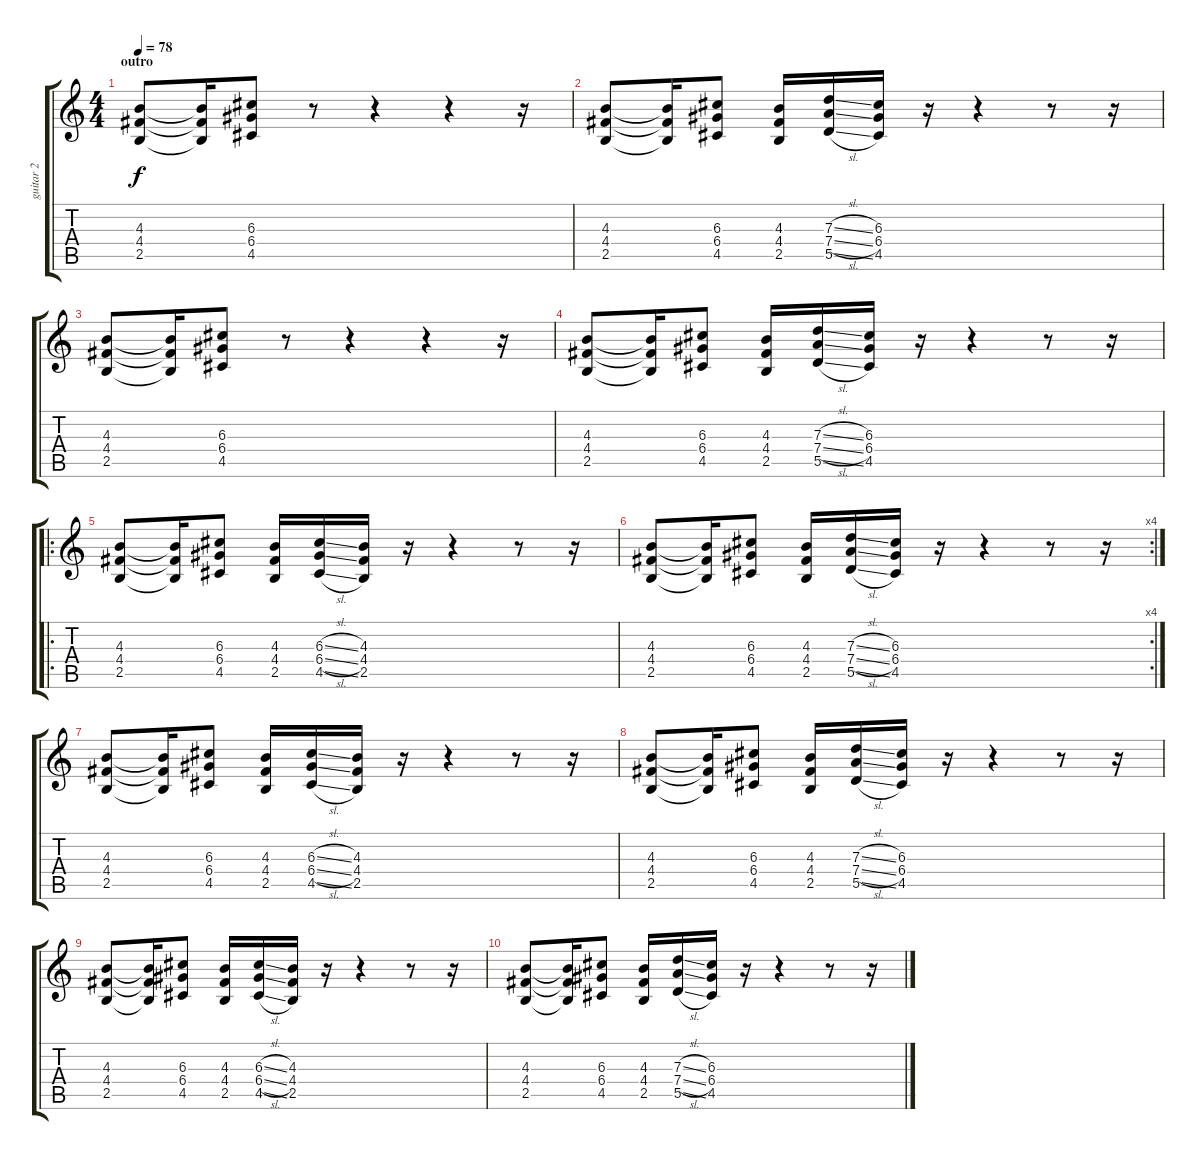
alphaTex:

\track ("guitar 2" "guitar 2") {instrument overdrivenguitar}
\staff {score tabs}
\tuning (E4 B3 G3 D3 A2 E2) {hide}
\ts (4 4)
\section ("" "outro")
\tempo 78
\clef g2
\ks c
(4.3 4.4 2.5).8{dy f} (4.3{t} 4.4{t} 2.5{t}).16 (6.3 6.4 4.5).8 r.8 r.4 r.4 r.16 |
(4.3 4.4 2.5).8 (4.3{t} 4.4{t} 2.5{t}).16 (6.3 6.4 4.5).8 (4.3 4.4 2.5).16 (7.3{sl} 7.4{sl} 5.5{sl}).16 (6.3 6.4 4.5).16 r.16 r.4 r.8 r.16 |
(4.3 4.4 2.5).8 (4.3{t} 4.4{t} 2.5{t}).16 (6.3 6.4 4.5).8 r.8 r.4 r.4 r.16 |
(4.3 4.4 2.5).8 (4.3{t} 4.4{t} 2.5{t}).16 (6.3 6.4 4.5).8 (4.3 4.4 2.5).16 (7.3{sl} 7.4{sl} 5.5{sl}).16 (6.3 6.4 4.5).16 r.16 r.4 r.8 r.16 |
\ro
(4.3 4.4 2.5).8 (4.3{t} 4.4{t} 2.5{t}).16 (6.3 6.4 4.5).8 (4.3 4.4 2.5).16 (6.3{sl} 6.4{sl} 4.5{sl}).16 (4.3 4.4 2.5).16 r.16 r.4 r.8 r.16 |
\rc 4
(4.3 4.4 2.5).8 (4.3{t} 4.4{t} 2.5{t}).16 (6.3 6.4 4.5).8 (4.3 4.4 2.5).16 (7.3{sl} 7.4{sl} 5.5{sl}).16 (6.3 6.4 4.5).16 r.16 r.4 r.8 r.16 |
(4.3 4.4 2.5).8{volume 0} (4.3{t} 4.4{t} 2.5{t}).16 (6.3 6.4 4.5).8 (4.3 4.4 2.5).16 (6.3{sl} 6.4{sl} 4.5{sl}).16 (4.3 4.4 2.5).16 r.16 r.4 r.8 r.16 |
(4.3 4.4 2.5).8 (4.3{t} 4.4{t} 2.5{t}).16 (6.3 6.4 4.5).8 (4.3 4.4 2.5).16 (7.3{sl} 7.4{sl} 5.5{sl}).16 (6.3 6.4 4.5).16 r.16 r.4 r.8 r.16 |
(4.3 4.4 2.5).8 (4.3{t} 4.4{t} 2.5{t}).16 (6.3 6.4 4.5).8 (4.3 4.4 2.5).16 (6.3{sl} 6.4{sl} 4.5{sl}).16 (4.3 4.4 2.5).16 r.16 r.4 r.8 r.16 |
(4.3 4.4 2.5).8 (4.3{t} 4.4{t} 2.5{t}).16 (6.3 6.4 4.5).8 (4.3 4.4 2.5).16 (7.3{sl} 7.4{sl} 5.5{sl}).16 (6.3 6.4 4.5).16 r.16 r.4 r.8 r.16
